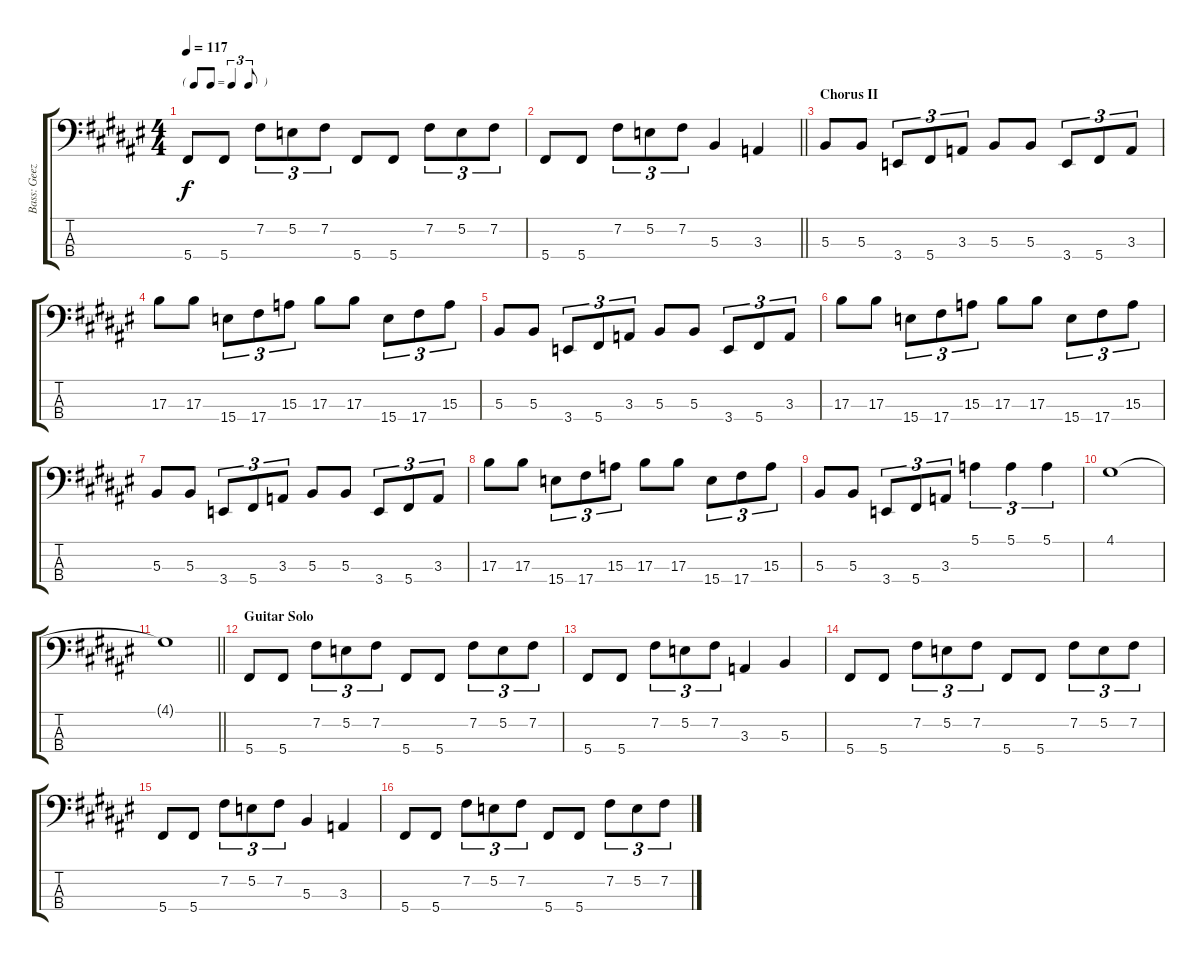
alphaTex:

\track ("Bass: Geezer" "Bass: Geez") {instrument electricbassfinger}
\staff {score tabs}
\tuning (E2 B1 Gb1 Db1) {hide}
\ts (4 4)
\tf triplet8th
\tempo 117
\clef f4
\ks f#
5.4.8{dy f} 5.4.8 7.2.8{tu (3 2)} 5.2.8{tu (3 2)} 7.2.8{tu (3 2)} 5.4.8 5.4.8 7.2.8{tu (3 2)} 5.2.8{tu (3 2)} 7.2.8{tu (3 2)} |
\barLineRight lightlight
5.4.8 5.4.8 7.2.8{tu (3 2)} 5.2.8{tu (3 2)} 7.2.8{tu (3 2)} 5.3.4 3.3.4 |
\section ("" "Chorus II")
5.3.8 5.3.8 3.4.8{tu (3 2)} 5.4.8{tu (3 2)} 3.3.8{tu (3 2)} 5.3.8 5.3.8 3.4.8{tu (3 2)} 5.4.8{tu (3 2)} 3.3.8{tu (3 2)} |
17.3.8 17.3.8 15.4.8{tu (3 2)} 17.4.8{tu (3 2)} 15.3.8{tu (3 2)} 17.3.8 17.3.8 15.4.8{tu (3 2)} 17.4.8{tu (3 2)} 15.3.8{tu (3 2)} |
5.3.8 5.3.8 3.4.8{tu (3 2)} 5.4.8{tu (3 2)} 3.3.8{tu (3 2)} 5.3.8 5.3.8 3.4.8{tu (3 2)} 5.4.8{tu (3 2)} 3.3.8{tu (3 2)} |
17.3.8 17.3.8 15.4.8{tu (3 2)} 17.4.8{tu (3 2)} 15.3.8{tu (3 2)} 17.3.8 17.3.8 15.4.8{tu (3 2)} 17.4.8{tu (3 2)} 15.3.8{tu (3 2)} |
5.3.8 5.3.8 3.4.8{tu (3 2)} 5.4.8{tu (3 2)} 3.3.8{tu (3 2)} 5.3.8 5.3.8 3.4.8{tu (3 2)} 5.4.8{tu (3 2)} 3.3.8{tu (3 2)} |
17.3.8 17.3.8 15.4.8{tu (3 2)} 17.4.8{tu (3 2)} 15.3.8{tu (3 2)} 17.3.8 17.3.8 15.4.8{tu (3 2)} 17.4.8{tu (3 2)} 15.3.8{tu (3 2)} |
5.3.8 5.3.8 3.4.8{tu (3 2)} 5.4.8{tu (3 2)} 3.3.8{tu (3 2)} 5.1.4{tu (3 2)} 5.1.4{tu (3 2)} 5.1.4{tu (3 2)} |
4.1.1 |
\barLineRight lightlight
4.1{t}.1 |
\section ("" "Guitar Solo")
5.4.8 5.4.8 7.2.8{tu (3 2)} 5.2.8{tu (3 2)} 7.2.8{tu (3 2)} 5.4.8 5.4.8 7.2.8{tu (3 2)} 5.2.8{tu (3 2)} 7.2.8{tu (3 2)} |
5.4.8 5.4.8 7.2.8{tu (3 2)} 5.2.8{tu (3 2)} 7.2.8{tu (3 2)} 3.3.4 5.3.4 |
5.4.8 5.4.8 7.2.8{tu (3 2)} 5.2.8{tu (3 2)} 7.2.8{tu (3 2)} 5.4.8 5.4.8 7.2.8{tu (3 2)} 5.2.8{tu (3 2)} 7.2.8{tu (3 2)} |
5.4.8 5.4.8 7.2.8{tu (3 2)} 5.2.8{tu (3 2)} 7.2.8{tu (3 2)} 5.3.4 3.3.4 |
5.4.8 5.4.8 7.2.8{tu (3 2)} 5.2.8{tu (3 2)} 7.2.8{tu (3 2)} 5.4.8 5.4.8 7.2.8{tu (3 2)} 5.2.8{tu (3 2)} 7.2.8{tu (3 2)}
